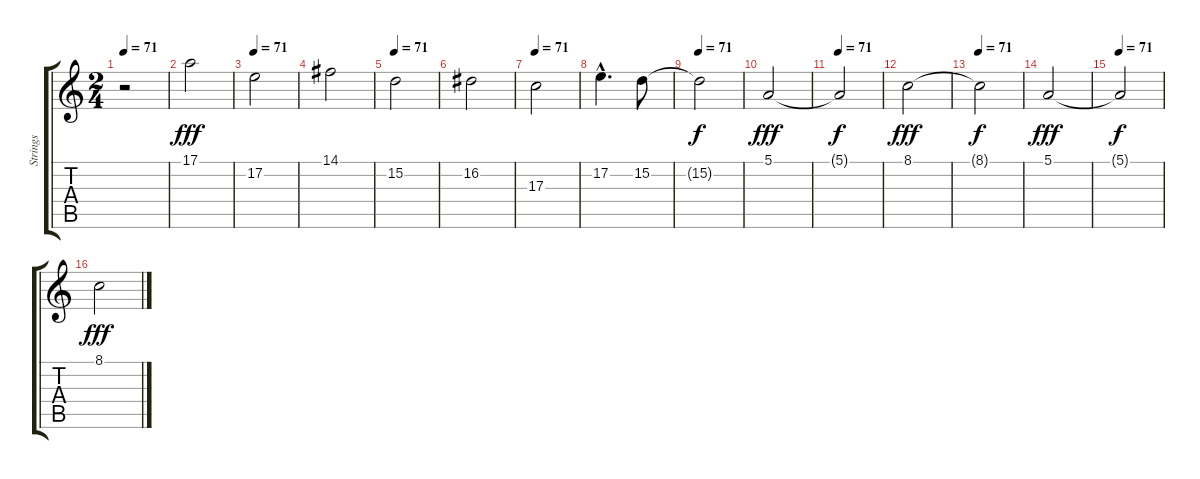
\track ("Strings" "Strings") {instrument stringensemble1}
\staff {score tabs}
\tuning (E4 B3 G3 D3 A2 E2) {hide}
\ts (2 4)
\tempo 71
\clef g2
\ks c
r.2{dy fff} |
17.1.2{volume 8} |
\tempo 71
17.2.2{volume 8} |
14.1.2{volume 8} |
\tempo 71
15.2.2 |
16.2.2{volume 8} |
\tempo 71
17.3.2{volume 7} |
17.2{hac}.4{d} 15.2.8 |
\tempo 71
15.2{t}.2{dy f} |
5.1.2{dy fff} |
\tempo 71
5.1{t}.2{dy f} |
8.1.2{dy fff} |
\tempo 71
8.1{t}.2{dy f} |
5.1.2{dy fff} |
\tempo 71
5.1{t}.2{dy f} |
8.1.2{dy fff}
